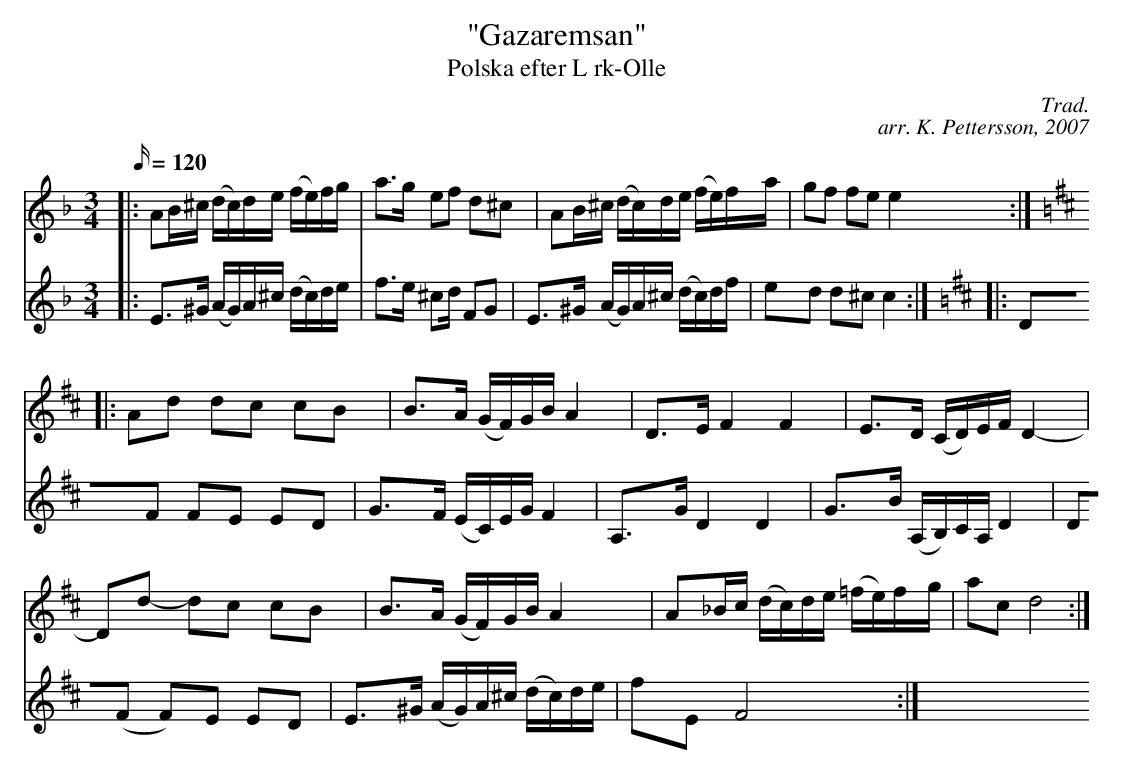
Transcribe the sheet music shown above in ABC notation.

X:1
T: "Gazaremsan"
T: Polska efter L rk-Olle
C: Trad.
C: arr. K. Pettersson, 2007
M: 3/4
L: 1/16
Q: 120
K: Dm
V: 1
|: A2B^c (dc)de (fe)fg | a3g e2f2 d2^c2 | A2B^c (dc)de (fe)fa | g2f2 f2e2 e4 :|
K: D
|: A2d2 d2c2 c2B2 | B3A (GF)GB A4 | D3E F4 F4 | E3D (CD)EF D4- |
D2d2- d2c2 c2B2 | B3A (GF)GB A4 | A2_Bc (dc)de (=fe)fg | a2c2 d8 :|
V: 2
|: E3^G (AG)A^c (dc)de | f3e ^c2d F2G2 | E3^G (AG)A^c (dc)df | e2d2 d2^c2 c4 :|
K: D
|: D2F2 F2E2 E2D2 | G3F (EC)EG F4 | A,3GD4D4 | G3B (A,B,)CA,D4 | D2(F2 F2)E2 E2D2 | E3^G (AG)A^c (dc)de | f2E2 F8 :|
